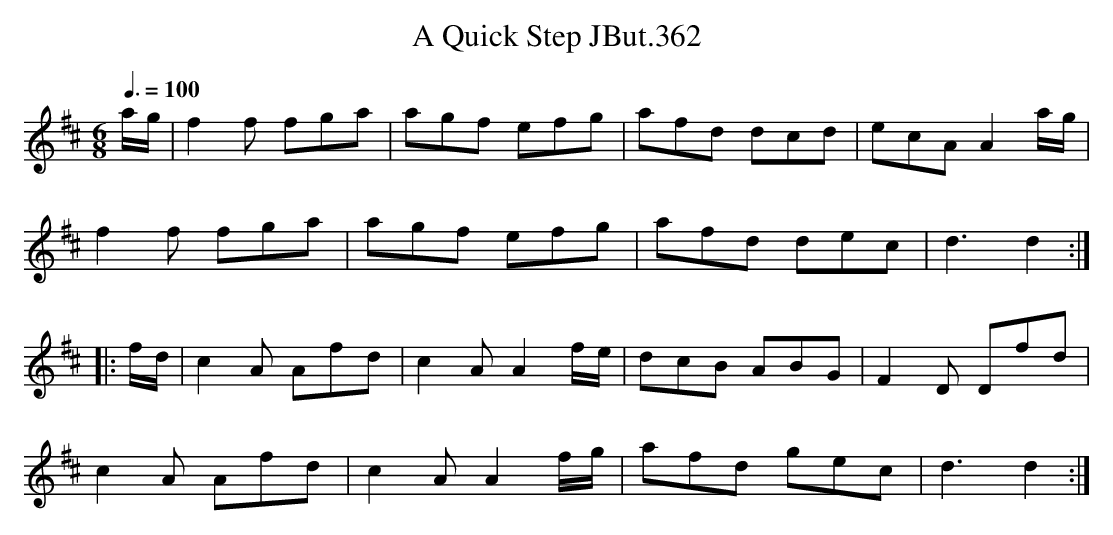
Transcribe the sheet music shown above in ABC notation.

X:1
T:Quick Step JBut.362, A
Q:3/8=100
M:6/8
L:1/8
K:D
a/g/|f2 f fga| agf efg|afd dcd|ecA A2 a/g/|
f2 f fga| agf efg|afd dec|d3 d2:|
|:f/d/|c2 A Afd|c2 A A2 f/e/|dcB ABG|F2 D Dfd|
c2 A Afd|c2 A A2 f/g/|afd gec|d3 d2:|
